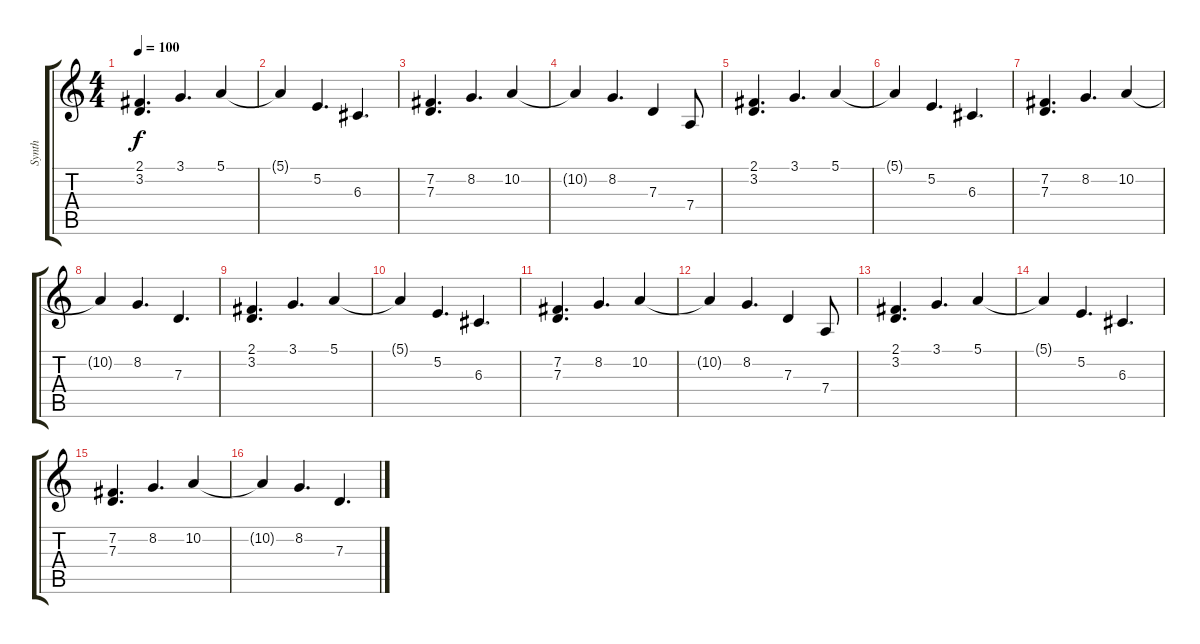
\track ("Synth" "Synth") {instrument lead2sawtooth}
\staff {score tabs}
\tuning (E4 B3 G3 D3 A2 D2) {hide}
\ts (4 4)
\tempo 100
\clef g2
\ks c
(2.1 3.2).4{d dy f} 3.1.4{d} 5.1.4 |
5.1{t}.4 5.2.4{d} 6.3.4{d} |
(7.2 7.3).4{d} 8.2.4{d} 10.2.4 |
10.2{t}.4 8.2.4{d} 7.3.4 7.4.8 |
(2.1 3.2).4{d} 3.1.4{d} 5.1.4 |
5.1{t}.4 5.2.4{d} 6.3.4{d} |
(7.2 7.3).4{d} 8.2.4{d} 10.2.4 |
10.2{t}.4 8.2.4{d} 7.3.4{d} |
(2.1 3.2).4{d} 3.1.4{d} 5.1.4 |
5.1{t}.4 5.2.4{d} 6.3.4{d} |
(7.2 7.3).4{d} 8.2.4{d} 10.2.4 |
10.2{t}.4 8.2.4{d} 7.3.4 7.4.8 |
(2.1 3.2).4{d} 3.1.4{d} 5.1.4 |
5.1{t}.4 5.2.4{d} 6.3.4{d} |
(7.2 7.3).4{d} 8.2.4{d} 10.2.4 |
10.2{t}.4 8.2.4{d} 7.3.4{d}
